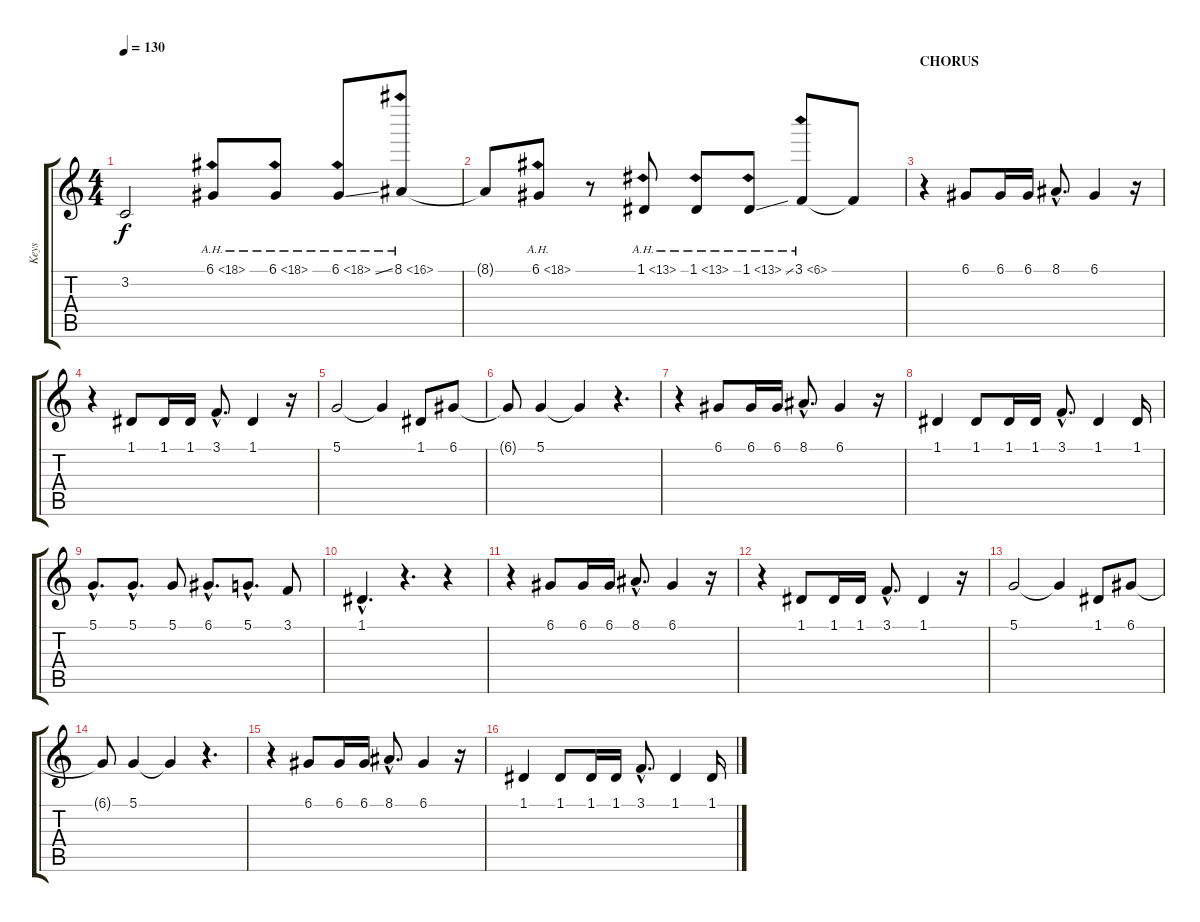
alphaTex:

\track ("Keys" "Keys") {instrument synthstrings1}
\staff {score tabs}
\tuning (D4 A3 F3 C3 G2 C2) {hide}
\ts (4 4)
\tempo 130
\clef g2
\ks c
3.2.2{dy f} 6.1{ah 12}.8 6.1{ah 12}.8 6.1{ah 12 ss}.8 8.1{ah 8}.8 |
8.1{t}.8 6.1{ah 12}.8 r.8 1.1{ah 12}.8 1.1{ah 12}.8 1.1{ah 12 ss}.8 3.1{ah 3}.8 3.1{t}.8 |
\section ("" "CHORUS")
r.4 6.1.8 6.1.16 6.1.16 8.1{hac}.8{d} 6.1.4 r.16 |
r.4 1.1.8 1.1.16 1.1.16 3.1{hac}.8{d} 1.1.4 r.16 |
5.1.2 5.1{t}.4 1.1.8 6.1.8 |
6.1{t}.8 5.1.4 5.1{t}.4 r.4{d} |
r.4 6.1.8 6.1.16 6.1.16 8.1{hac}.8{d} 6.1.4 r.16 |
1.1.4 1.1.8 1.1.16 1.1.16 3.1{hac}.8{d} 1.1.4 1.1.16 |
5.1{hac}.8{d} 5.1{hac}.8{d} 5.1.8 6.1{hac}.8{d} 5.1{hac}.8{d} 3.1.8 |
1.1{hac}.4{d} r.4{d} r.4 |
r.4 6.1.8 6.1.16 6.1.16 8.1{hac}.8{d} 6.1.4 r.16 |
r.4 1.1.8 1.1.16 1.1.16 3.1{hac}.8{d} 1.1.4 r.16 |
5.1.2 5.1{t}.4 1.1.8 6.1.8 |
6.1{t}.8 5.1.4 5.1{t}.4 r.4{d} |
r.4 6.1.8 6.1.16 6.1.16 8.1{hac}.8{d} 6.1.4 r.16 |
1.1.4 1.1.8 1.1.16 1.1.16 3.1{hac}.8{d} 1.1.4 1.1.16
